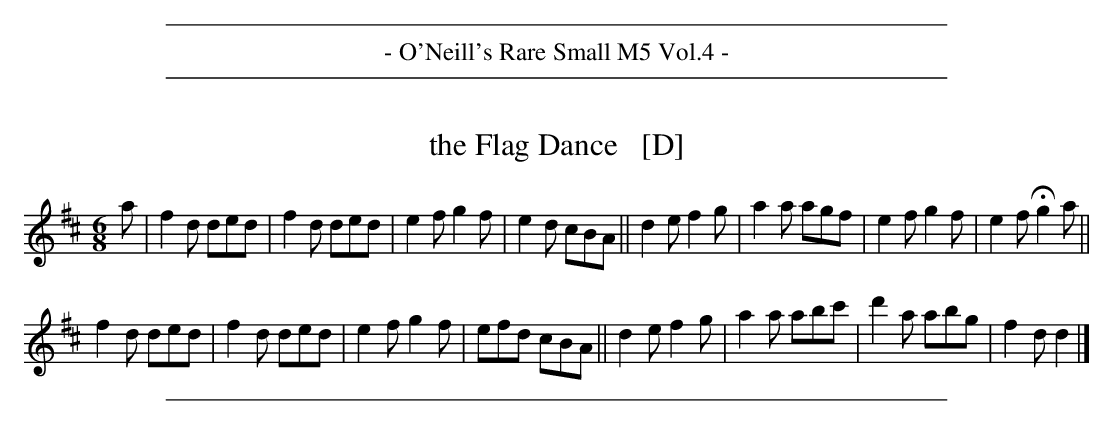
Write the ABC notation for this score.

X:1
T: the Flag Dance   [D]
M: 6/8
L: 1/8
K: D
a |\
f2d ded | f2d ded | e2f g2f | e2d cBA ||\
d2e f2g | a2a agf | e2f g2f | e2f Hg2a ||
f2d ded | f2d ded | e2f g2f | efd cBA ||\
d2e f2g | a2a abc'| d'2a abg | f2d d2 |]
